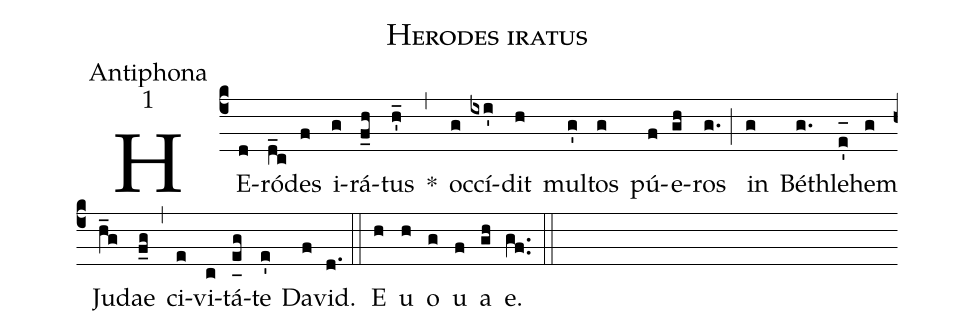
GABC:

name:Herodes iratus;
office-part:Antiphona;
mode:1;
%%
(c4) HE(d)ró(d_c)des(f) i(g)rá(f_h)tus(h'_) *(,) oc(g)cí(ixi')dit(h) mul(g')tos(g) pú(f)e(gh)ros(g.) (;) in(g) Béth(g.)le(e'_[oh:h])hem(g) Ju(h_g)dae(f_g) (,) ci(e)vi(c)tá(e_[uh:l]g)te(e') Da(f)vid.(d.) (::) <eu>E(h) u(h) o(g) u(f) a(gh) e.</eu>(gf..) (::)
